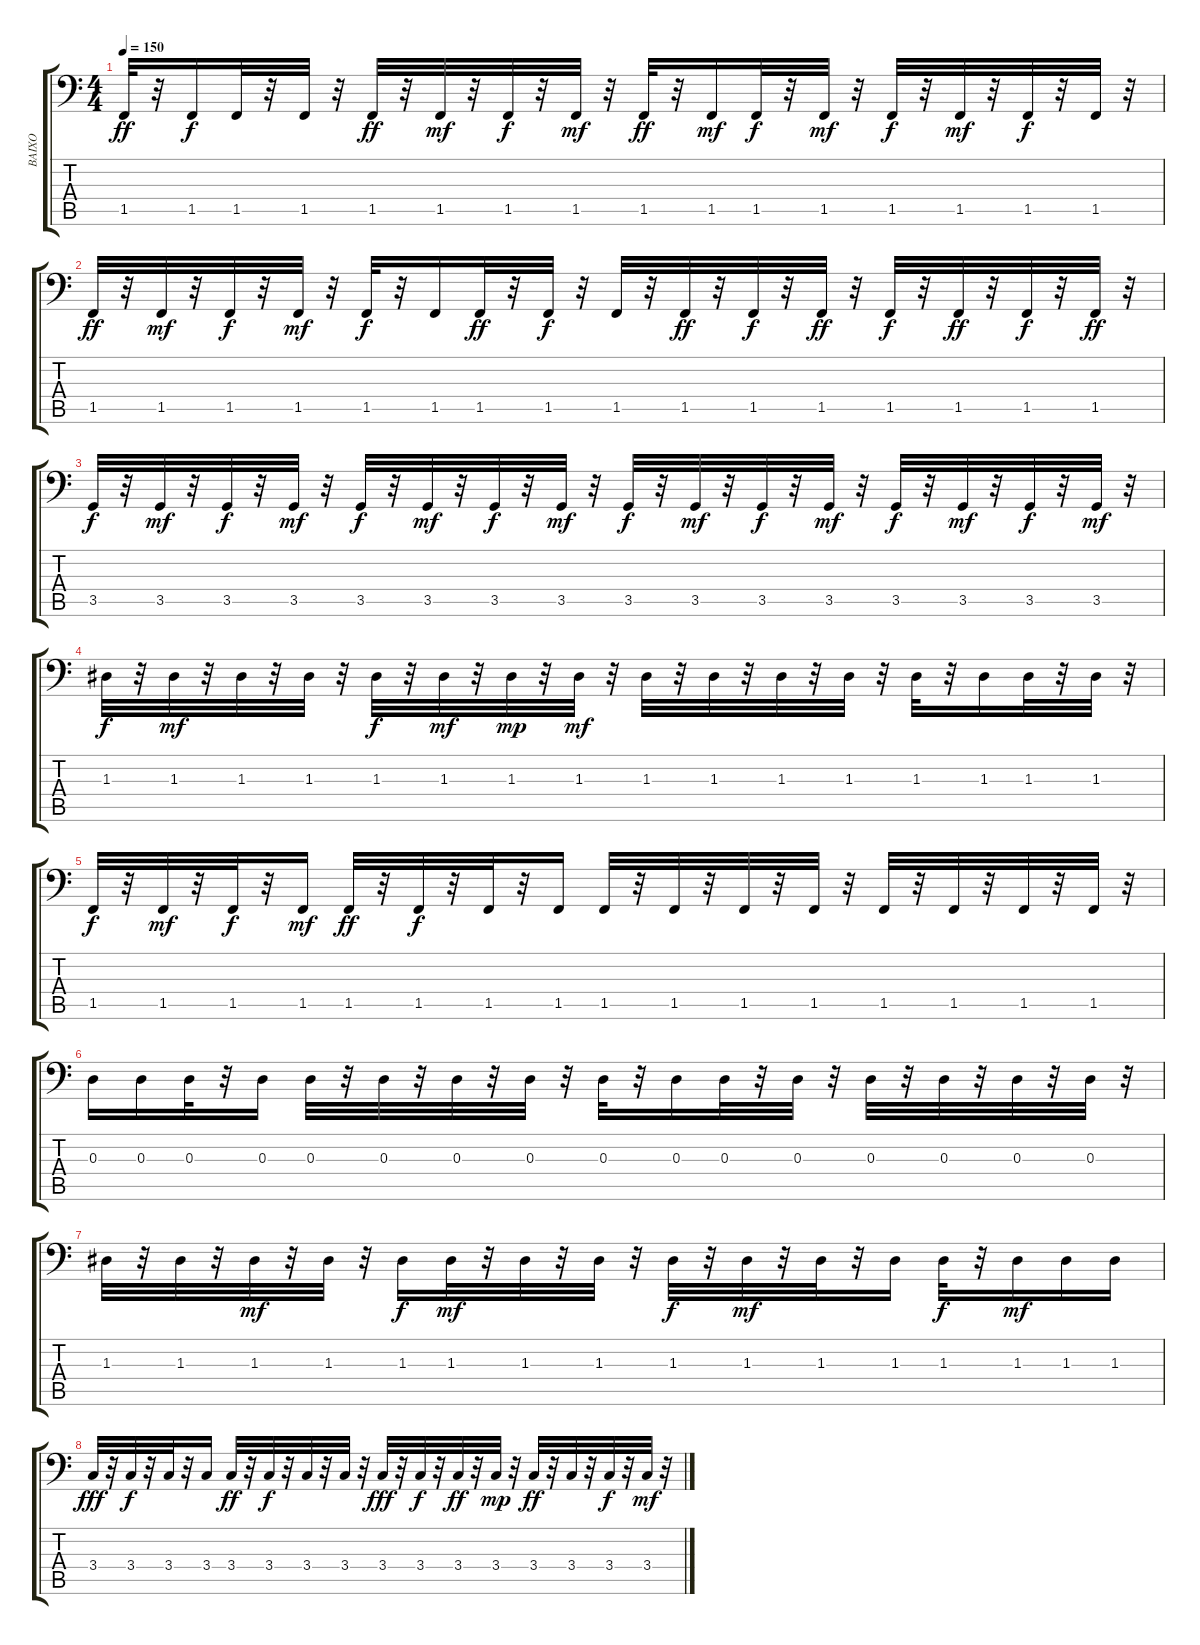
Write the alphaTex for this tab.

\track ("BAIXO" "BAIXO") {instrument electricbassfinger}
\staff {score tabs}
\tuning (C3 G2 D2 A1 E1 B0) {hide}
\ts (4 4)
\tempo 150
\clef f4
\ks c
1.5.32{dy ff} r.32 1.5.16{dy f} 1.5.32 r.32 1.5.32 r.32 1.5.32{dy ff} r.32 1.5.32{dy mf} r.32 1.5.32{dy f} r.32 1.5.32{dy mf} r.32 1.5.32{dy ff} r.32 1.5.16{dy mf} 1.5.32{dy f} r.32 1.5.32{dy mf} r.32 1.5.32{dy f} r.32 1.5.32{dy mf} r.32 1.5.32{dy f} r.32 1.5.32 r.32 |
1.5.32{dy ff} r.32 1.5.32{dy mf} r.32 1.5.32{dy f} r.32 1.5.32{dy mf} r.32 1.5.32{dy f} r.32 1.5.16 1.5.32{dy ff} r.32 1.5.32{dy f} r.32 1.5.32 r.32 1.5.32{dy ff} r.32 1.5.32{dy f} r.32 1.5.32{dy ff} r.32 1.5.32{dy f} r.32 1.5.32{dy ff} r.32 1.5.32{dy f} r.32 1.5.32{dy ff} r.32 |
3.5.32{dy f} r.32 3.5.32{dy mf} r.32 3.5.32{dy f} r.32 3.5.32{dy mf} r.32 3.5.32{dy f} r.32 3.5.32{dy mf} r.32 3.5.32{dy f} r.32 3.5.32{dy mf} r.32 3.5.32{dy f} r.32 3.5.32{dy mf} r.32 3.5.32{dy f} r.32 3.5.32{dy mf} r.32 3.5.32{dy f} r.32 3.5.32{dy mf} r.32 3.5.32{dy f} r.32 3.5.32{dy mf} r.32 |
1.3.32{dy f} r.32 1.3.32{dy mf} r.32 1.3.32 r.32 1.3.32 r.32 1.3.32{dy f} r.32 1.3.32{dy mf} r.32 1.3.32{dy mp} r.32 1.3.32{dy mf} r.32 1.3.32 r.32 1.3.32 r.32 1.3.32 r.32 1.3.32 r.32 1.3.32 r.32 1.3.16 1.3.32 r.32 1.3.32 r.32 |
1.5.32{dy f} r.32 1.5.32{dy mf} r.32 1.5.32{dy f} r.32 1.5.16{dy mf} 1.5.32{dy ff} r.32 1.5.32{dy f} r.32 1.5.32 r.32 1.5.16 1.5.32 r.32 1.5.32 r.32 1.5.32 r.32 1.5.32 r.32 1.5.32 r.32 1.5.32 r.32 1.5.32 r.32 1.5.32 r.32 |
0.3.16 0.3.16 0.3.32 r.32 0.3.16 0.3.32 r.32 0.3.32 r.32 0.3.32 r.32 0.3.32 r.32 0.3.32 r.32 0.3.16 0.3.32 r.32 0.3.32 r.32 0.3.32 r.32 0.3.32 r.32 0.3.32 r.32 0.3.32 r.32 |
1.3.32 r.32 1.3.32 r.32 1.3.32{dy mf} r.32 1.3.32 r.32 1.3.16{dy f} 1.3.32{dy mf} r.32 1.3.32 r.32 1.3.32 r.32 1.3.32{dy f} r.32 1.3.32{dy mf} r.32 1.3.32 r.32 1.3.16 1.3.32{dy f} r.32 1.3.16{dy mf} 1.3.16 1.3.16 |
3.4.32{dy fff} r.32 3.4.32{dy f} r.32 3.4.32 r.32 3.4.16 3.4.32{dy ff} r.32 3.4.32{dy f} r.32 3.4.32 r.32 3.4.32 r.32 3.4.32{dy fff} r.32 3.4.32{dy f} r.32 3.4.32{dy ff} r.32 3.4.32{dy mp} r.32 3.4.32{dy ff} r.32 3.4.32 r.32 3.4.32{dy f} r.32 3.4.32{dy mf} r.32
